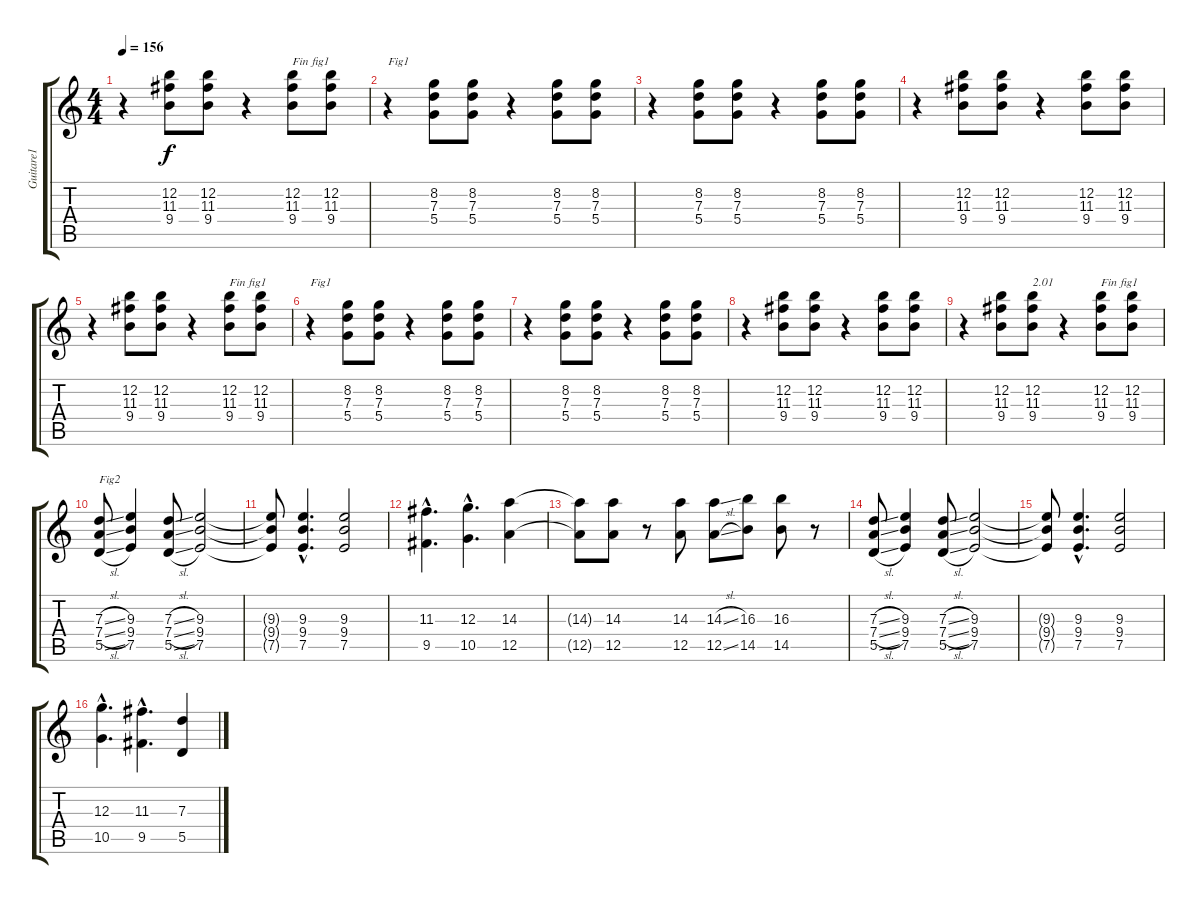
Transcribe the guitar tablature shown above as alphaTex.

\track ("Guitare1" "Guitare1") {instrument distortionguitar}
\staff {score tabs}
\tuning (E4 B3 G3 D3 A2 E2) {hide}
\ts (4 4)
\tempo 156
\clef g2
\ks c
r.4{dy f} (12.2 11.3 9.4).8 (12.2 11.3 9.4).8 r.4 (12.2 11.3 9.4).8{txt "Fin fig1"} (12.2 11.3 9.4).8 |
r.4{txt "Fig1"} (8.2 7.3 5.4).8 (8.2 7.3 5.4).8 r.4 (8.2 7.3 5.4).8 (8.2 7.3 5.4).8 |
r.4 (8.2 7.3 5.4).8 (8.2 7.3 5.4).8 r.4 (8.2 7.3 5.4).8 (8.2 7.3 5.4).8 |
r.4 (12.2 11.3 9.4).8 (12.2 11.3 9.4).8 r.4 (12.2 11.3 9.4).8 (12.2 11.3 9.4).8 |
r.4 (12.2 11.3 9.4).8 (12.2 11.3 9.4).8 r.4 (12.2 11.3 9.4).8{txt "Fin fig1"} (12.2 11.3 9.4).8 |
r.4{txt "Fig1"} (8.2 7.3 5.4).8 (8.2 7.3 5.4).8 r.4 (8.2 7.3 5.4).8 (8.2 7.3 5.4).8 |
r.4 (8.2 7.3 5.4).8 (8.2 7.3 5.4).8 r.4 (8.2 7.3 5.4).8 (8.2 7.3 5.4).8 |
r.4 (12.2 11.3 9.4).8 (12.2 11.3 9.4).8 r.4 (12.2 11.3 9.4).8 (12.2 11.3 9.4).8 |
r.4 (12.2 11.3 9.4).8 (12.2 11.3 9.4).8{txt "2.01"} r.4 (12.2 11.3 9.4).8{txt "Fin fig1"} (12.2 11.3 9.4).8 |
(7.3{sl} 7.4{sl} 5.5{sl}).8{txt "Fig2"} (9.3 9.4 7.5).4 (7.3{sl} 7.4{sl} 5.5{sl}).8 (9.3 9.4 7.5).2 |
(9.3{t} 9.4{t} 7.5{t}).8 (9.3{hac} 9.4{hac} 7.5{hac}).4{d} (9.3 9.4 7.5).2 |
(11.3{hac} 9.5{hac}).4{d} (12.3{hac} 10.5{hac}).4{d} (14.3 12.5).4 |
(14.3{t} 12.5{t}).8 (14.3 12.5).8 r.8 (14.3 12.5).8 (14.3{sl} 12.5{sl}).8 (16.3 14.5).8 (16.3 14.5).8 r.8 |
(7.3{sl} 7.4{sl} 5.5{sl}).8 (9.3 9.4 7.5).4 (7.3{sl} 7.4{sl} 5.5{sl}).8 (9.3 9.4 7.5).2 |
(9.3{t} 9.4{t} 7.5{t}).8 (9.3{hac} 9.4{hac} 7.5{hac}).4{d} (9.3 9.4 7.5).2 |
(12.3{hac} 10.5{hac}).4{d} (11.3{hac} 9.5{hac}).4{d} (7.3 5.5).4
